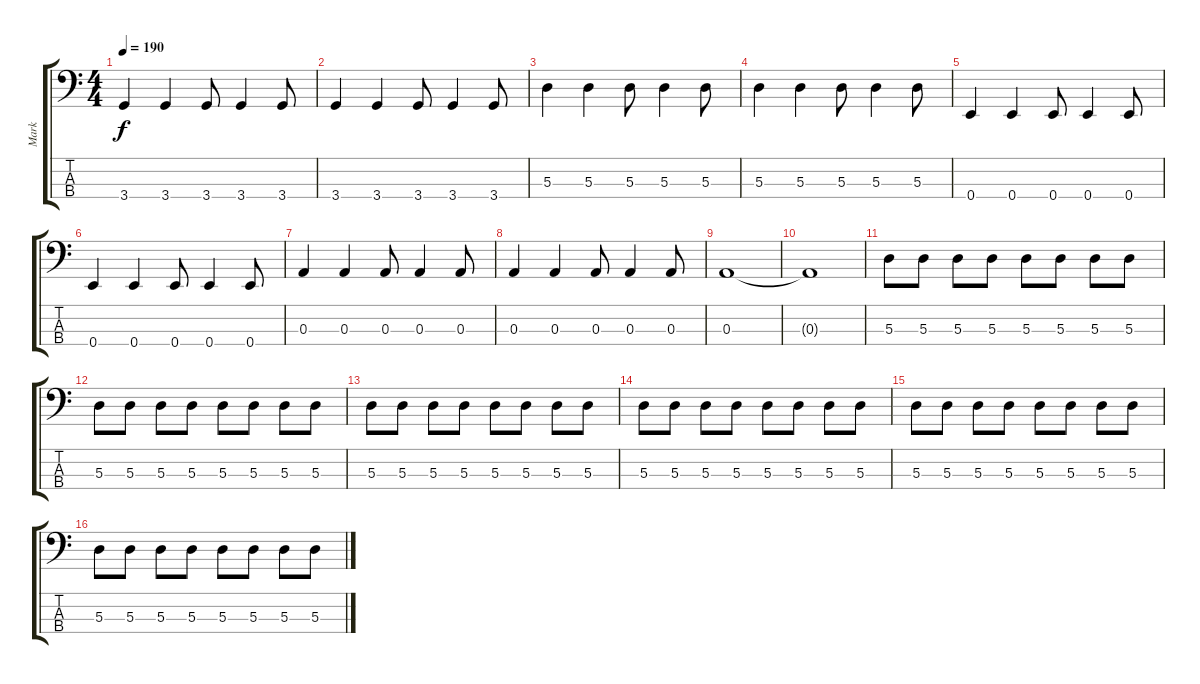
\track ("Mark" "Mark") {instrument electricbassfinger}
\staff {score tabs}
\tuning (G2 D2 A1 E1) {hide}
\ts (4 4)
\tempo 190
\clef f4
\ks c
3.4.4{dy f} 3.4.4 3.4.8 3.4.4 3.4.8 |
3.4.4 3.4.4 3.4.8 3.4.4 3.4.8 |
5.3.4 5.3.4 5.3.8 5.3.4 5.3.8 |
5.3.4 5.3.4 5.3.8 5.3.4 5.3.8 |
0.4.4 0.4.4 0.4.8 0.4.4 0.4.8 |
0.4.4 0.4.4 0.4.8 0.4.4 0.4.8 |
0.3.4 0.3.4 0.3.8 0.3.4 0.3.8 |
0.3.4 0.3.4 0.3.8 0.3.4 0.3.8 |
0.3.1 |
0.3{t}.1 |
5.3.8 5.3.8 5.3.8 5.3.8 5.3.8 5.3.8 5.3.8 5.3.8 |
5.3.8 5.3.8 5.3.8 5.3.8 5.3.8 5.3.8 5.3.8 5.3.8 |
5.3.8 5.3.8 5.3.8 5.3.8 5.3.8 5.3.8 5.3.8 5.3.8 |
5.3.8 5.3.8 5.3.8 5.3.8 5.3.8 5.3.8 5.3.8 5.3.8 |
5.3.8 5.3.8 5.3.8 5.3.8 5.3.8 5.3.8 5.3.8 5.3.8 |
5.3.8 5.3.8 5.3.8 5.3.8 5.3.8 5.3.8 5.3.8 5.3.8
